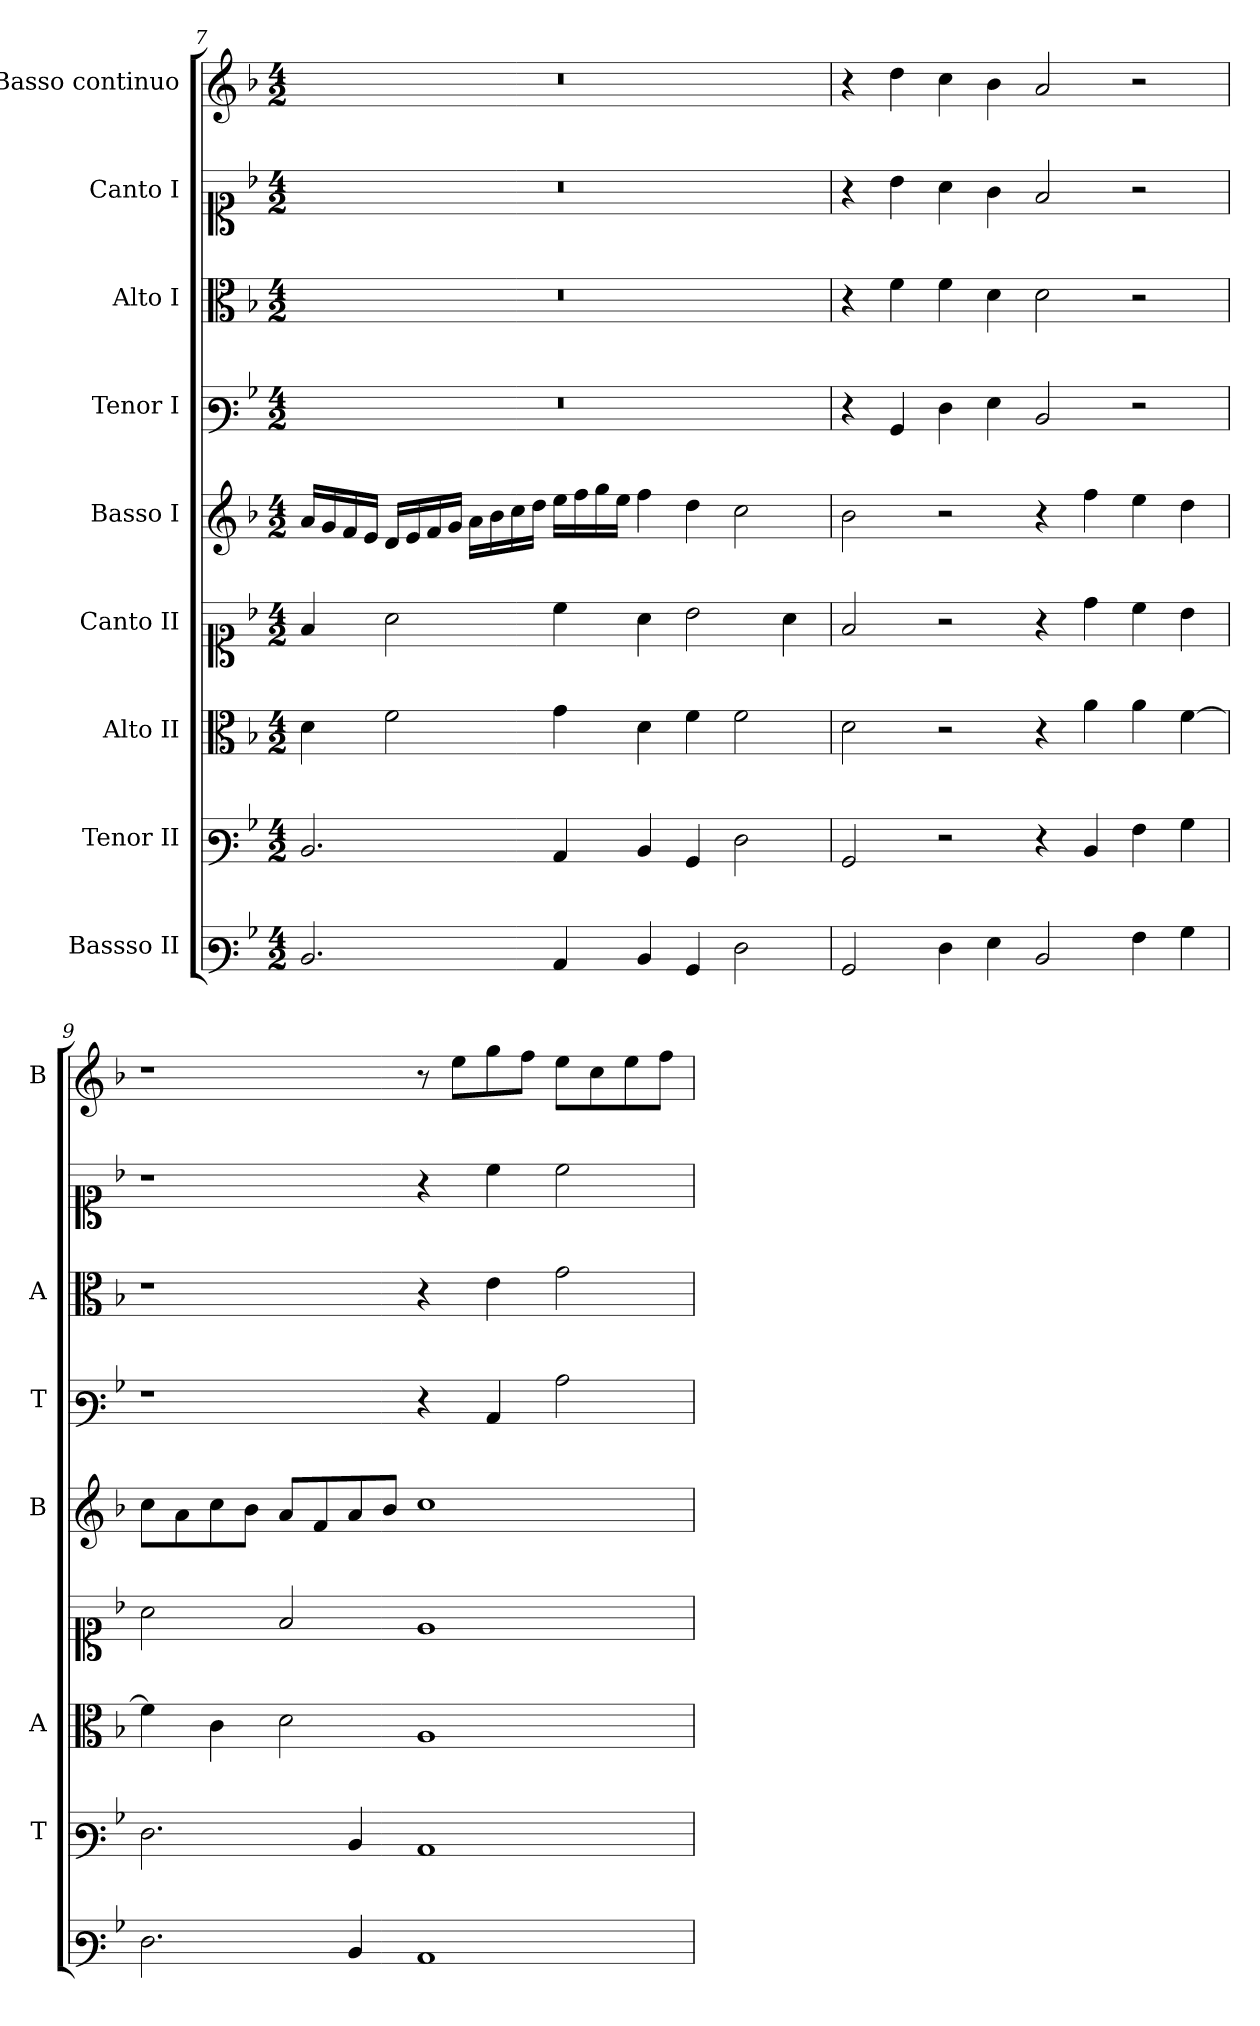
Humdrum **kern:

**kern	**kern	**kern	**kern	**kern	**kern	**kern	**kern	**kern
*part9	*part8	*part7	*part6	*part5	*part4	*part3	*part2	*part1
*staff9	*staff8	*staff7	*staff6	*staff5	*staff4	*staff3	*staff2	*staff1
*I"Bassso II	*I"Tenor II	*I"Alto II	*I"Canto II	*I"Basso I	*I"Tenor I	*I"Alto I	*I"Canto I	*I"Basso continuo
*	*I'T	*I'A	*	*I'B	*I'T	*I'A	*	*I'B
*clefF3	*clefF3	*clefC3	*clefC1	*clefG2	*clefF3	*clefC3	*clefC1	*clefG2
*k[b-]	*k[b-]	*k[b-]	*k[b-]	*k[b-]	*k[b-]	*k[b-]	*k[b-]	*k[b-]
*F:	*F:	*F:	*F:	*F:	*F:	*F:	*F:	*F:
*M4/2	*M4/2	*M4/2	*M4/2	*M4/2	*M4/2	*M4/2	*M4/2	*M4/2
=7	=7	=7	=7	=7	=7	=7	=7	=7
2.D	2.D	4d	4f	16aLL	0r	0r	0r	0r
.	.	.	.	16g	.	.	.	.
.	.	.	.	16f	.	.	.	.
.	.	.	.	16eJJ	.	.	.	.
.	.	2f	2a	16dLL	.	.	.	.
.	.	.	.	16e	.	.	.	.
.	.	.	.	16f	.	.	.	.
.	.	.	.	16gJJ	.	.	.	.
.	.	.	.	16aLL	.	.	.	.
.	.	.	.	16b-	.	.	.	.
.	.	.	.	16cc	.	.	.	.
.	.	.	.	16ddJJ	.	.	.	.
4C	4C	4g	4cc	16eeLL	.	.	.	.
.	.	.	.	16ff	.	.	.	.
.	.	.	.	16gg	.	.	.	.
.	.	.	.	16eeJJ	.	.	.	.
4D	4D	4d	4a	4ff	.	.	.	.
4BB-	4BB-	4f	2b-	4dd	.	.	.	.
2F	2F	2f	.	2cc	.	.	.	.
.	.	.	4a	.	.	.	.	.
!!LO:LB:g=z
=8	=8	=8	=8	=8	=8	=8	=8	=8
2BB-	2BB-	2d	2f	2b-	4r	4r	4r	4r
.	.	.	.	.	4BB-	4f	4b-	4dd
4F	2r	2r	2r	2r	4F	4f	4a	4cc
4G	.	.	.	.	4G	4d	4g	4b-
2D	4r	4r	4r	4r	2D	2d	2f	2a
.	4D	4a	4dd	4ff	.	.	.	.
4A	4A	4a	4cc	4ee	2r	2r	2r	2r
4B-	4B-	[4f	4b-	4dd	.	.	.	.
=9	=9	=9	=9	=9	=9	=9	=9	=9
2.F	2.F	4f]	2a	8ccL	1r	1r	1r	1r
.	.	.	.	8a	.	.	.	.
.	.	4c	.	8cc	.	.	.	.
.	.	.	.	8b-J	.	.	.	.
.	.	2d	2f	8aL	.	.	.	.
.	.	.	.	8f	.	.	.	.
4D	4D	.	.	8a	.	.	.	.
.	.	.	.	8b-J	.	.	.	.
1C	1C	1A	1e	1cc	4r	4r	4r	8r
.	.	.	.	.	.	.	.	8eeL
.	.	.	.	.	4C	4e	4cc	8gg
.	.	.	.	.	.	.	.	8ffJ
.	.	.	.	.	2c	2g	2cc	8eeL
.	.	.	.	.	.	.	.	8cc
.	.	.	.	.	.	.	.	8ee
.	.	.	.	.	.	.	.	8ffJ
=	=	=	=	=	=	=	=	=
*-	*-	*-	*-	*-	*-	*-	*-	*-
